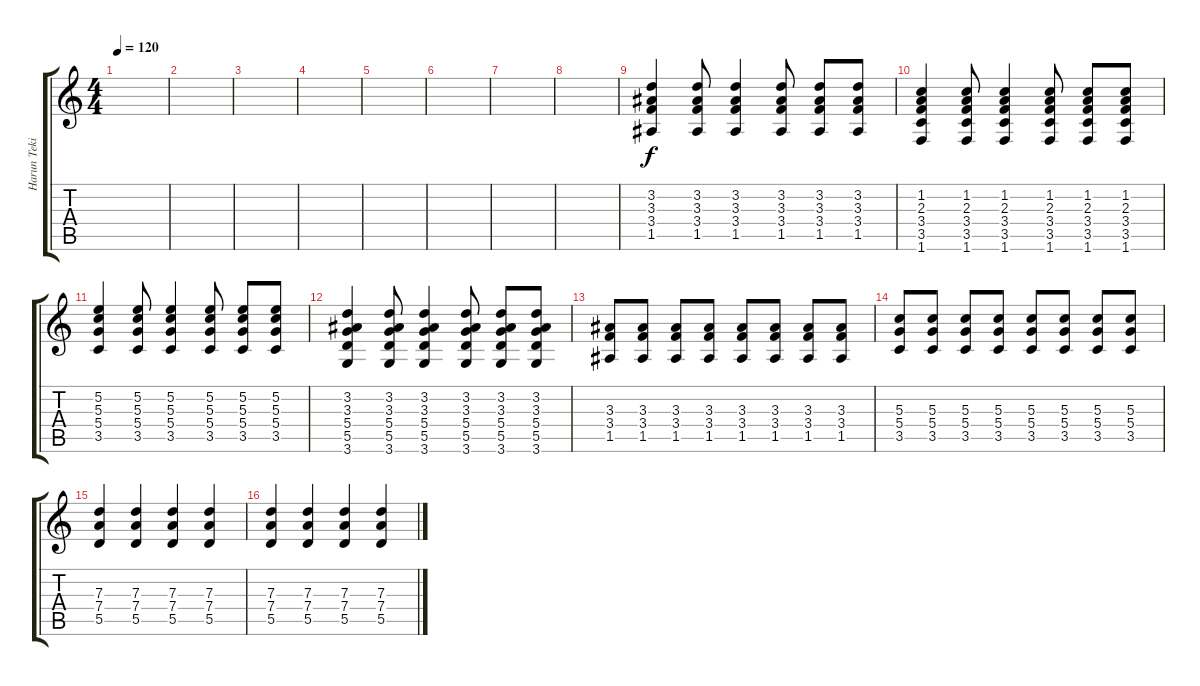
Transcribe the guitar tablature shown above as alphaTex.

\track ("Harun Tekin" "Harun Teki") {instrument electricguitarclean}
\staff {score tabs}
\tuning (E4 B3 G3 D3 A2 E2) {hide}
\ts (4 4)
\tempo 120
\clef g2
\ks c
|
|
|
|
|
|
|
|
(3.2 3.3 3.4 1.5).4{volume 6} (3.2 3.3 3.4 1.5).8 (3.2 3.3 3.4 1.5).4 (3.2 3.3 3.4 1.5).8 (3.2 3.3 3.4 1.5).8 (3.2 3.3 3.4 1.5).8 |
(1.2 2.3 3.4 3.5 1.6).4 (1.2 2.3 3.4 3.5 1.6).8 (1.2 2.3 3.4 3.5 1.6).4 (1.2 2.3 3.4 3.5 1.6).8 (1.2 2.3 3.4 3.5 1.6).8 (1.2 2.3 3.4 3.5 1.6).8 |
(5.2 5.3 5.4 3.5).4 (5.2 5.3 5.4 3.5).8 (5.2 5.3 5.4 3.5).4 (5.2 5.3 5.4 3.5).8 (5.2 5.3 5.4 3.5).8 (5.2 5.3 5.4 3.5).8 |
(3.2 3.3 5.4 5.5 3.6).4 (3.2 3.3 5.4 5.5 3.6).8 (3.2 3.3 5.4 5.5 3.6).4 (3.2 3.3 5.4 5.5 3.6).8 (3.2 3.3 5.4 5.5 3.6).8 (3.2 3.3 5.4 5.5 3.6).8 |
(3.3 3.4 1.5).8{volume 13 instrument overdrivenguitar} (3.3 3.4 1.5).8 (3.3 3.4 1.5).8 (3.3 3.4 1.5).8 (3.3 3.4 1.5).8 (3.3 3.4 1.5).8 (3.3 3.4 1.5).8 (3.3 3.4 1.5).8 |
(5.3 5.4 3.5).8 (5.3 5.4 3.5).8 (5.3 5.4 3.5).8 (5.3 5.4 3.5).8 (5.3 5.4 3.5).8 (5.3 5.4 3.5).8 (5.3 5.4 3.5).8 (5.3 5.4 3.5).8 |
(7.3 7.4 5.5).4 (7.3 7.4 5.5).4 (7.3 7.4 5.5).4 (7.3 7.4 5.5).4 |
(7.3 7.4 5.5).4 (7.3 7.4 5.5).4 (7.3 7.4 5.5).4 (7.3 7.4 5.5).4
